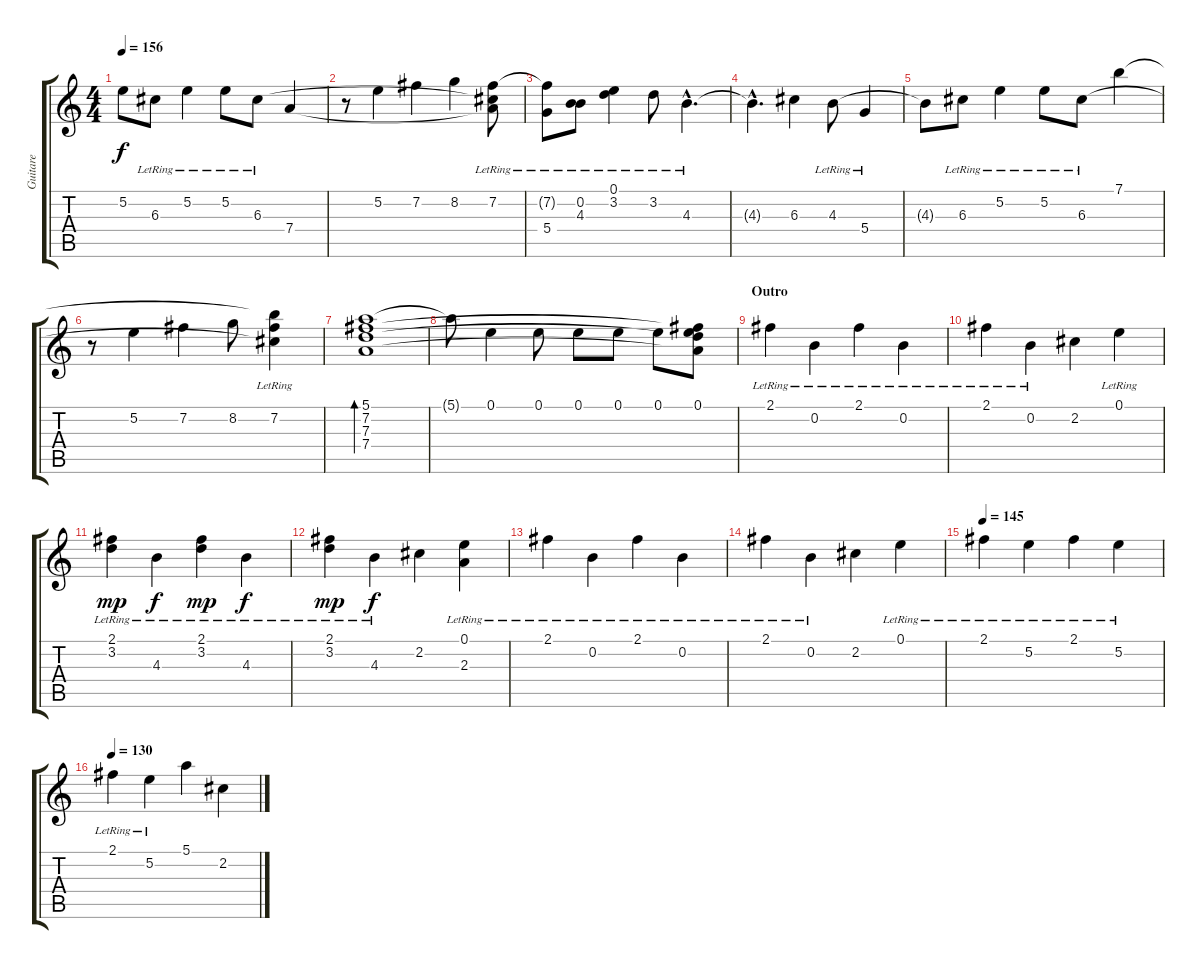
\track ("Guitare" "Guitare") {instrument distortionguitar}
\staff {score tabs}
\tuning (E4 B3 G3 D3 A2 E2) {hide}
\ts (4 4)
\tempo 156
\clef g2
\ks c
5.2{t}.8{dy f} 6.3{lr}.8 5.2{lr}.4 5.2{lr}.8 6.3{lr}.8 7.4.4 |
r.8 5.2.4 7.2.4 8.2.4 (7.2{lr} 6.3{t} 7.4{t}).8 |
(7.2{t} 5.4{lr}).8 (0.2 4.3{lr}).8 (0.1{lr} 3.2{lr}).4 3.2{lr}.8 4.3{hac lr}.4{d} |
4.3{hac t}.4{d} 6.3.4 4.3{lr}.8 5.4{lr}.4 |
4.3{t}.8 6.3{lr}.8 5.2{lr}.4 5.2{lr}.8 6.3{lr}.8 7.1.4 |
r.8 5.2.4 7.2.4 8.2.8 (7.1{t} 7.2{lr} 6.3{t}).4 |
(5.1 7.2 7.3 7.4).1{bd 240} |
5.1{t}.8 0.1.4 0.1.8 0.1.8 0.1.8 0.1.8 (0.1 7.2{t} 7.3{t} 7.4{t}).8 |
\section ("" "Outro")
2.1{lr}.4 0.2{lr}.4 2.1{lr}.4 0.2{lr}.4 |
2.1{lr}.4 0.2{lr}.4 2.2.4 0.1{lr}.4 |
(2.1{lr} 3.2{lr}).4{dy mp} 4.3{lr}.4{dy f} (2.1{lr} 3.2{lr}).4{dy mp} 4.3{lr}.4{dy f} |
(2.1{lr} 3.2{lr}).4{dy mp} 4.3{lr}.4{dy f} 2.2.4 (0.1{lr} 2.3).4 |
2.1{lr}.4 0.2{lr}.4 2.1{lr}.4 0.2{lr}.4 |
2.1{lr}.4 0.2{lr}.4 2.2.4 0.1{lr}.4 |
\tempo 145
2.1{lr}.4 5.2{lr}.4 2.1{lr}.4 5.2{lr}.4 |
\tempo 130
2.1{lr}.4 5.2{lr}.4 5.1.4 2.2.4
